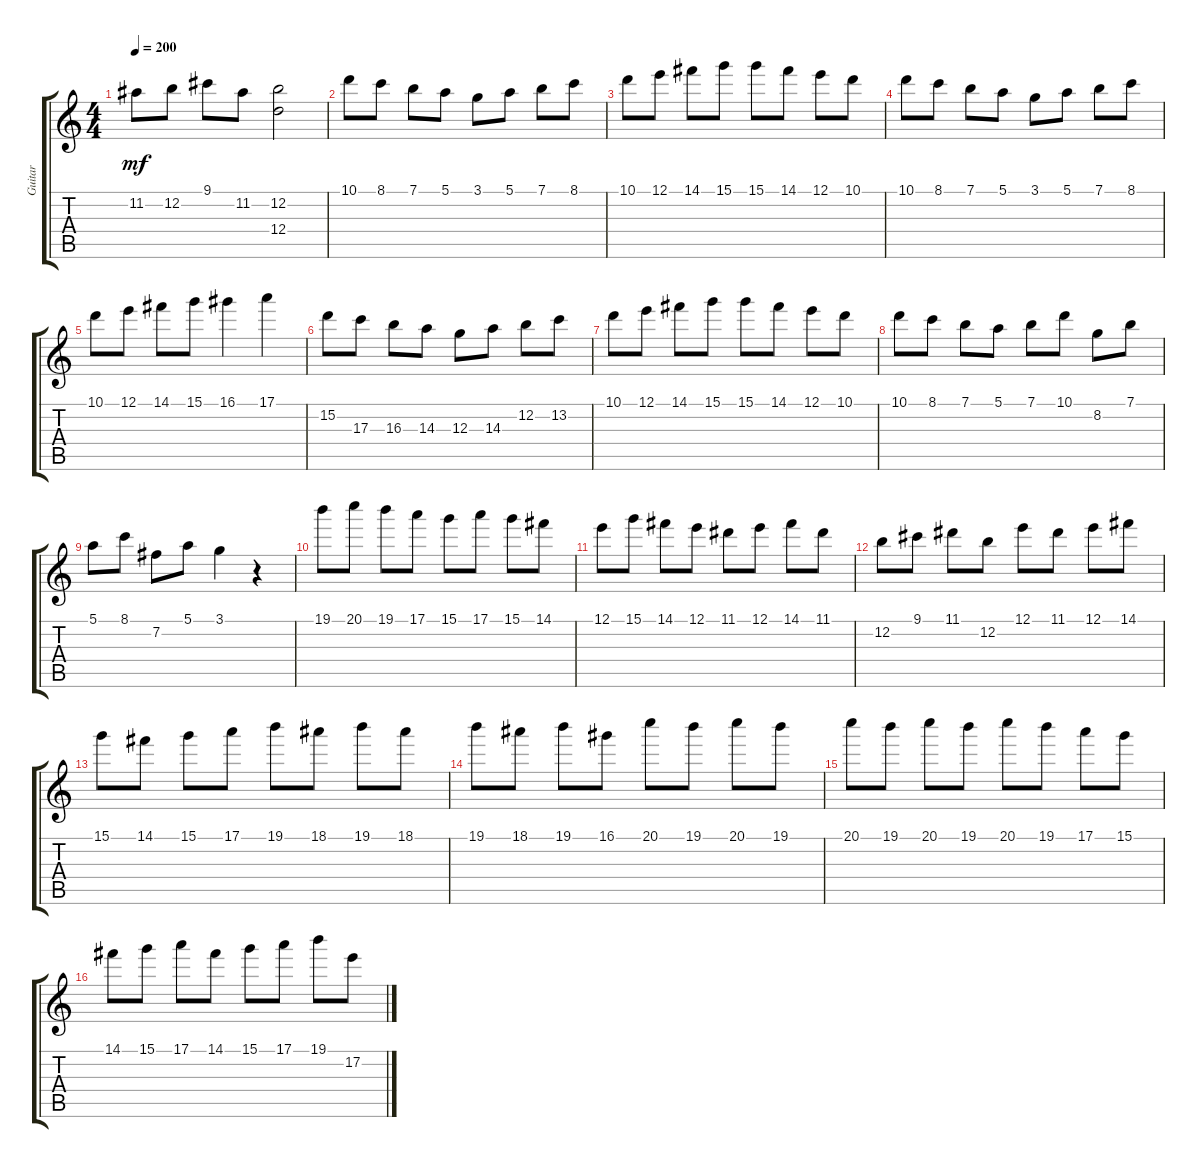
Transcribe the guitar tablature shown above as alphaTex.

\track ("Guitar" "Guitar") {instrument distortionguitar}
\staff {score tabs}
\tuning (E4 B3 G3 D3 A2 E2) {hide}
\ts (4 4)
\tempo 200
\clef g2
\ks c
11.2.8{dy mf} 12.2.8 9.1.8 11.2.8 (12.2 12.4).2 |
10.1.8 8.1.8 7.1.8 5.1.8 3.1.8 5.1.8 7.1.8 8.1.8 |
10.1.8 12.1.8 14.1.8 15.1.8 15.1.8 14.1.8 12.1.8 10.1.8 |
10.1.8 8.1.8 7.1.8 5.1.8 3.1.8 5.1.8 7.1.8 8.1.8 |
10.1.8 12.1.8 14.1.8 15.1.8 16.1.4 17.1.4 |
15.2.8 17.3.8 16.3.8 14.3.8 12.3.8 14.3.8 12.2.8 13.2.8 |
10.1.8 12.1.8 14.1.8 15.1.8 15.1.8 14.1.8 12.1.8 10.1.8 |
10.1.8 8.1.8 7.1.8 5.1.8 7.1.8 10.1.8 8.2.8 7.1.8 |
5.1.8 8.1.8 7.2.8 5.1.8 3.1.4 r.4 |
19.1.8 20.1.8 19.1.8 17.1.8 15.1.8 17.1.8 15.1.8 14.1.8 |
12.1.8 15.1.8 14.1.8 12.1.8 11.1.8 12.1.8 14.1.8 11.1.8 |
12.2.8 9.1.8 11.1.8 12.2.8 12.1.8 11.1.8 12.1.8 14.1.8 |
15.1.8 14.1.8 15.1.8 17.1.8 19.1.8 18.1.8 19.1.8 18.1.8 |
19.1.8 18.1.8 19.1.8 16.1.8 20.1.8 19.1.8 20.1.8 19.1.8 |
20.1.8 19.1.8 20.1.8 19.1.8 20.1.8 19.1.8 17.1.8 15.1.8 |
14.1.8 15.1.8 17.1.8 14.1.8 15.1.8 17.1.8 19.1.8 17.2.8
